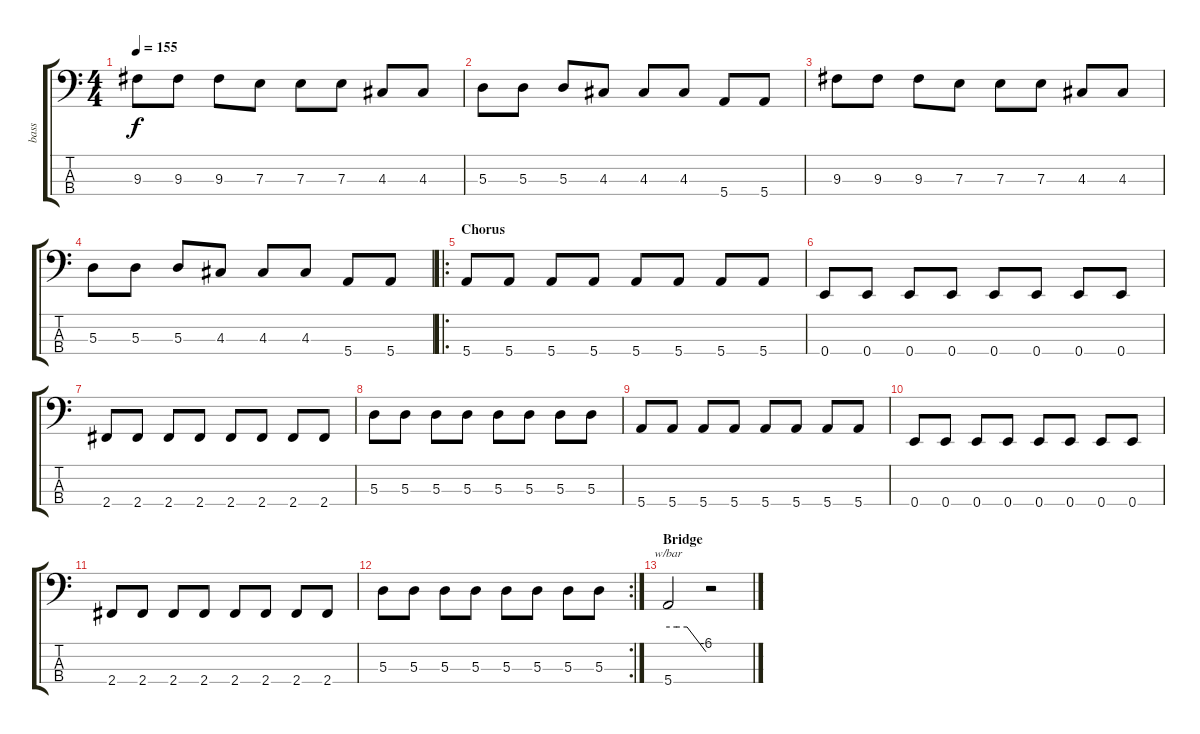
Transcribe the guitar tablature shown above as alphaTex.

\track ("bass" "bass") {instrument electricbassfinger}
\staff {score tabs}
\tuning (G2 D2 A1 E1) {hide}
\ts (4 4)
\tempo 155
\clef f4
\ks c
9.3.8{dy f} 9.3.8 9.3.8 7.3.8 7.3.8 7.3.8 4.3.8 4.3.8 |
5.3.8 5.3.8 5.3.8 4.3.8 4.3.8 4.3.8 5.4.8 5.4.8 |
9.3.8 9.3.8 9.3.8 7.3.8 7.3.8 7.3.8 4.3.8 4.3.8 |
5.3.8 5.3.8 5.3.8 4.3.8 4.3.8 4.3.8 5.4.8 5.4.8 |
\ro
\section ("" "Chorus")
5.4.8 5.4.8 5.4.8 5.4.8 5.4.8 5.4.8 5.4.8 5.4.8 |
0.4.8 0.4.8 0.4.8 0.4.8 0.4.8 0.4.8 0.4.8 0.4.8 |
2.4.8 2.4.8 2.4.8 2.4.8 2.4.8 2.4.8 2.4.8 2.4.8 |
5.3.8 5.3.8 5.3.8 5.3.8 5.3.8 5.3.8 5.3.8 5.3.8 |
5.4.8 5.4.8 5.4.8 5.4.8 5.4.8 5.4.8 5.4.8 5.4.8 |
0.4.8 0.4.8 0.4.8 0.4.8 0.4.8 0.4.8 0.4.8 0.4.8 |
2.4.8 2.4.8 2.4.8 2.4.8 2.4.8 2.4.8 2.4.8 2.4.8 |
\rc 2
5.3.8 5.3.8 5.3.8 5.3.8 5.3.8 5.3.8 5.3.8 5.3.8 |
\section ("" "Bridge")
5.4.2{tbe (custom default 0 0 14 0 30 0 60 -24)} r.2
